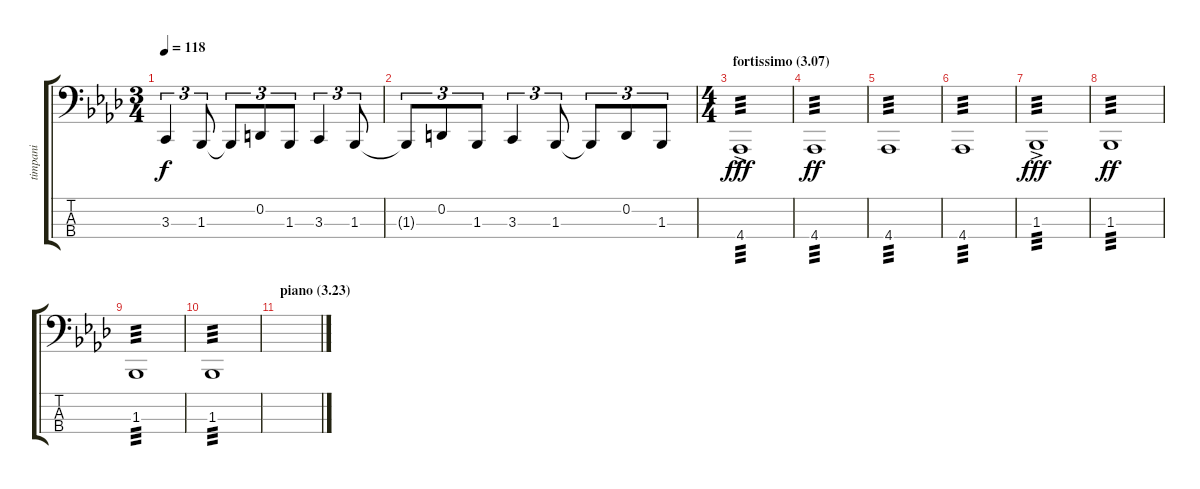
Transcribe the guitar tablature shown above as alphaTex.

\track ("timpani" "timpani") {instrument timpani}
\staff {score tabs}
\tuning (G2 D2 A1 E1) {hide}
\ts (3 4)
\tempo 118
\clef f4
\ks ab
3.3.4{tu (3 2) dy f} 1.3.8{tu (3 2)} 1.3{t}.8{tu (3 2)} 0.2.8{tu (3 2)} 1.3.8{tu (3 2)} 3.3.4{tu (3 2)} 1.3.8{tu (3 2)} |
1.3{t}.8{tu (3 2)} 0.2.8{tu (3 2)} 1.3.8{tu (3 2)} 3.3.4{tu (3 2)} 1.3.8{tu (3 2)} 1.3{t}.8{tu (3 2)} 0.2.8{tu (3 2)} 1.3.8{tu (3 2)} |
\ts (4 4)
\section ("" "fortissimo (3.07)")
4.4{ac}.1{tp 3 dy fff} |
4.4.1{tp 3 dy ff} |
4.4.1{tp 3} |
4.4.1{tp 3} |
1.3{ac}.1{tp 3 dy fff} |
1.3.1{tp 3 dy ff} |
1.3.1{tp 3} |
1.3.1{tp 3} |
\section ("" "piano (3.23)")
